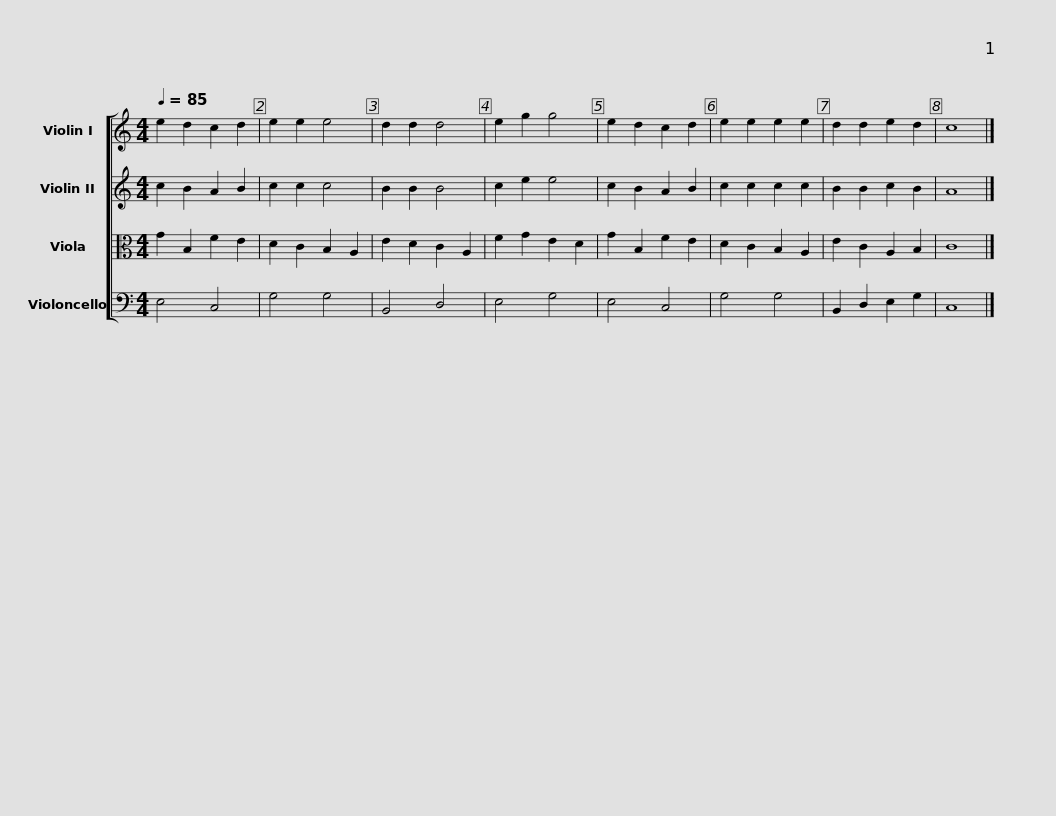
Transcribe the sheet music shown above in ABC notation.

X:1
%%score [ 1 2 3 4 ]
L:1/8
Q:1/4=85
M:4/4
I:linebreak $
K:C
V:1 treble
V:2 treble
V:3 alto
V:4 bass
V:1
 e2 d2 c2 d2 | e2 e2 e4 | d2 d2 d4 | e2 g2 g4 | e2 d2 c2 d2 | %5
 e2 e2 e2 e2 | d2 d2 e2 d2 | c8 |] %8
V:2
 c2 B2 A2 B2 | c2 c2 c4 | B2 B2 B4 | c2 e2 e4 | c2 B2 A2 B2 | %5
 c2 c2 c2 c2 | B2 B2 c2 B2 | A8 |] %8
V:3
 G2 B,2 F2 E2 | D2 C2 B,2 A,2 | E2 D2 C2 A,2 | F2 G2 E2 D2 | G2 B,2 F2 E2 | %5
 D2 C2 B,2 A,2 | E2 C2 A,2 B,2 | C8 |] %8
V:4
 E,4 C,4 | G,4 G,4 | B,,4 D,4 | E,4 G,4 | E,4 C,4 | %5
 G,4 G,4 | B,,2 D,2 E,2 G,2 | C,8 |] %8
